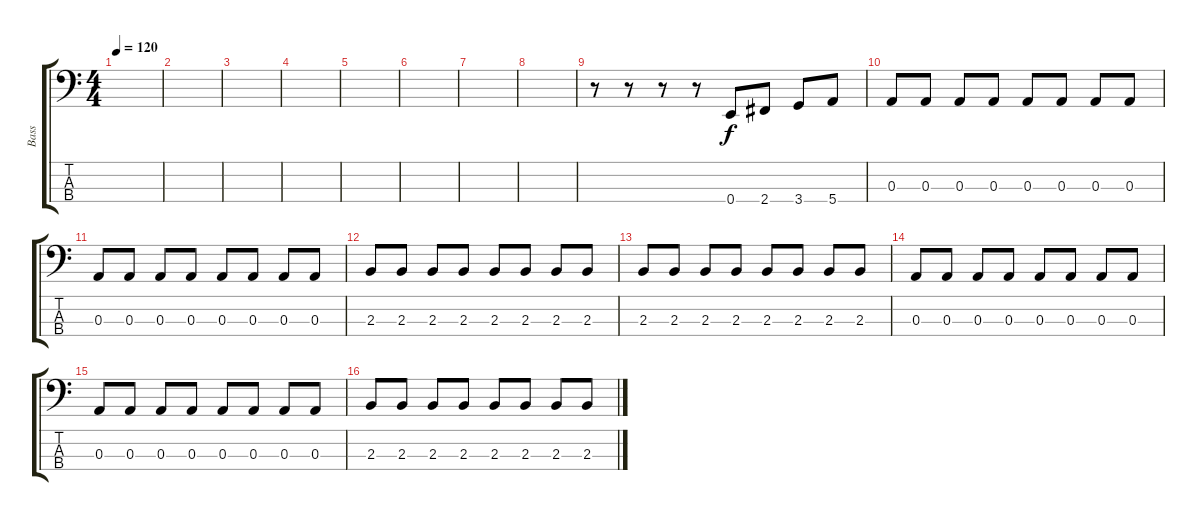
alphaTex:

\track ("Bass" "Bass") {instrument electricbasspick}
\staff {score tabs}
\tuning (G2 D2 A1 E1) {hide}
\ts (4 4)
\tempo 120
\clef f4
\ks c
|
|
|
|
|
|
|
|
r.8 r.8 r.8 r.8 0.4.8 2.4.8 3.4.8 5.4.8 |
0.3.8 0.3.8 0.3.8 0.3.8 0.3.8 0.3.8 0.3.8 0.3.8 |
0.3.8 0.3.8 0.3.8 0.3.8 0.3.8 0.3.8 0.3.8 0.3.8 |
2.3.8 2.3.8 2.3.8 2.3.8 2.3.8 2.3.8 2.3.8 2.3.8 |
2.3.8 2.3.8 2.3.8 2.3.8 2.3.8 2.3.8 2.3.8 2.3.8 |
0.3.8 0.3.8 0.3.8 0.3.8 0.3.8 0.3.8 0.3.8 0.3.8 |
0.3.8 0.3.8 0.3.8 0.3.8 0.3.8 0.3.8 0.3.8 0.3.8 |
2.3.8 2.3.8 2.3.8 2.3.8 2.3.8 2.3.8 2.3.8 2.3.8
